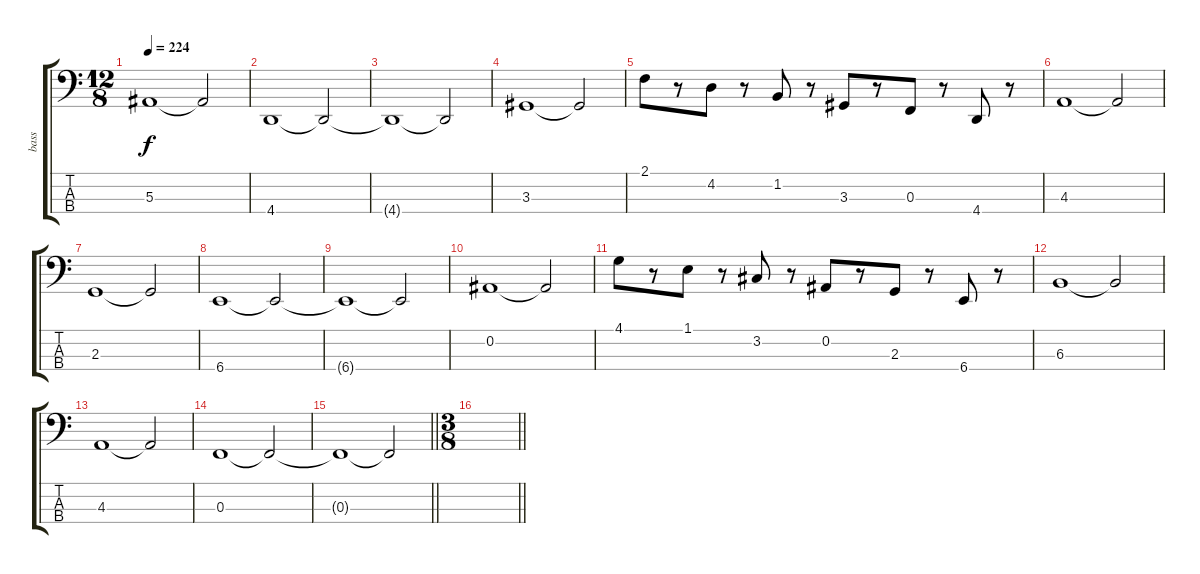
\track ("bass" "bass") {instrument electricbassfinger}
\staff {score tabs}
\tuning (Eb2 Bb1 F1 Bb0) {hide}
\ts (12 8)
\tempo 224
\clef f4
\ks c
5.3{t}.1{dy f} 5.3{t}.2 |
4.4.1 4.4{t}.2 |
4.4{t}.1 4.4{t}.2 |
3.3.1 3.3{t}.2 |
2.1.8 r.8 4.2.8 r.8 1.2.8 r.8 3.3.8 r.8 0.3.8 r.8 4.4.8 r.8 |
4.3.1 4.3{t}.2 |
2.3.1 2.3{t}.2 |
6.4.1 6.4{t}.2 |
6.4{t}.1 6.4{t}.2 |
0.2.1 0.2{t}.2 |
4.1.8 r.8 1.1.8 r.8 3.2.8 r.8 0.2.8 r.8 2.3.8 r.8 6.4.8 r.8 |
6.3.1 6.3{t}.2 |
4.3.1 4.3{t}.2 |
0.3.1 0.3{t}.2 |
\barLineRight lightlight
0.3{t}.1 0.3{t}.2 |
\ts (3 8)
\barLineRight lightlight
